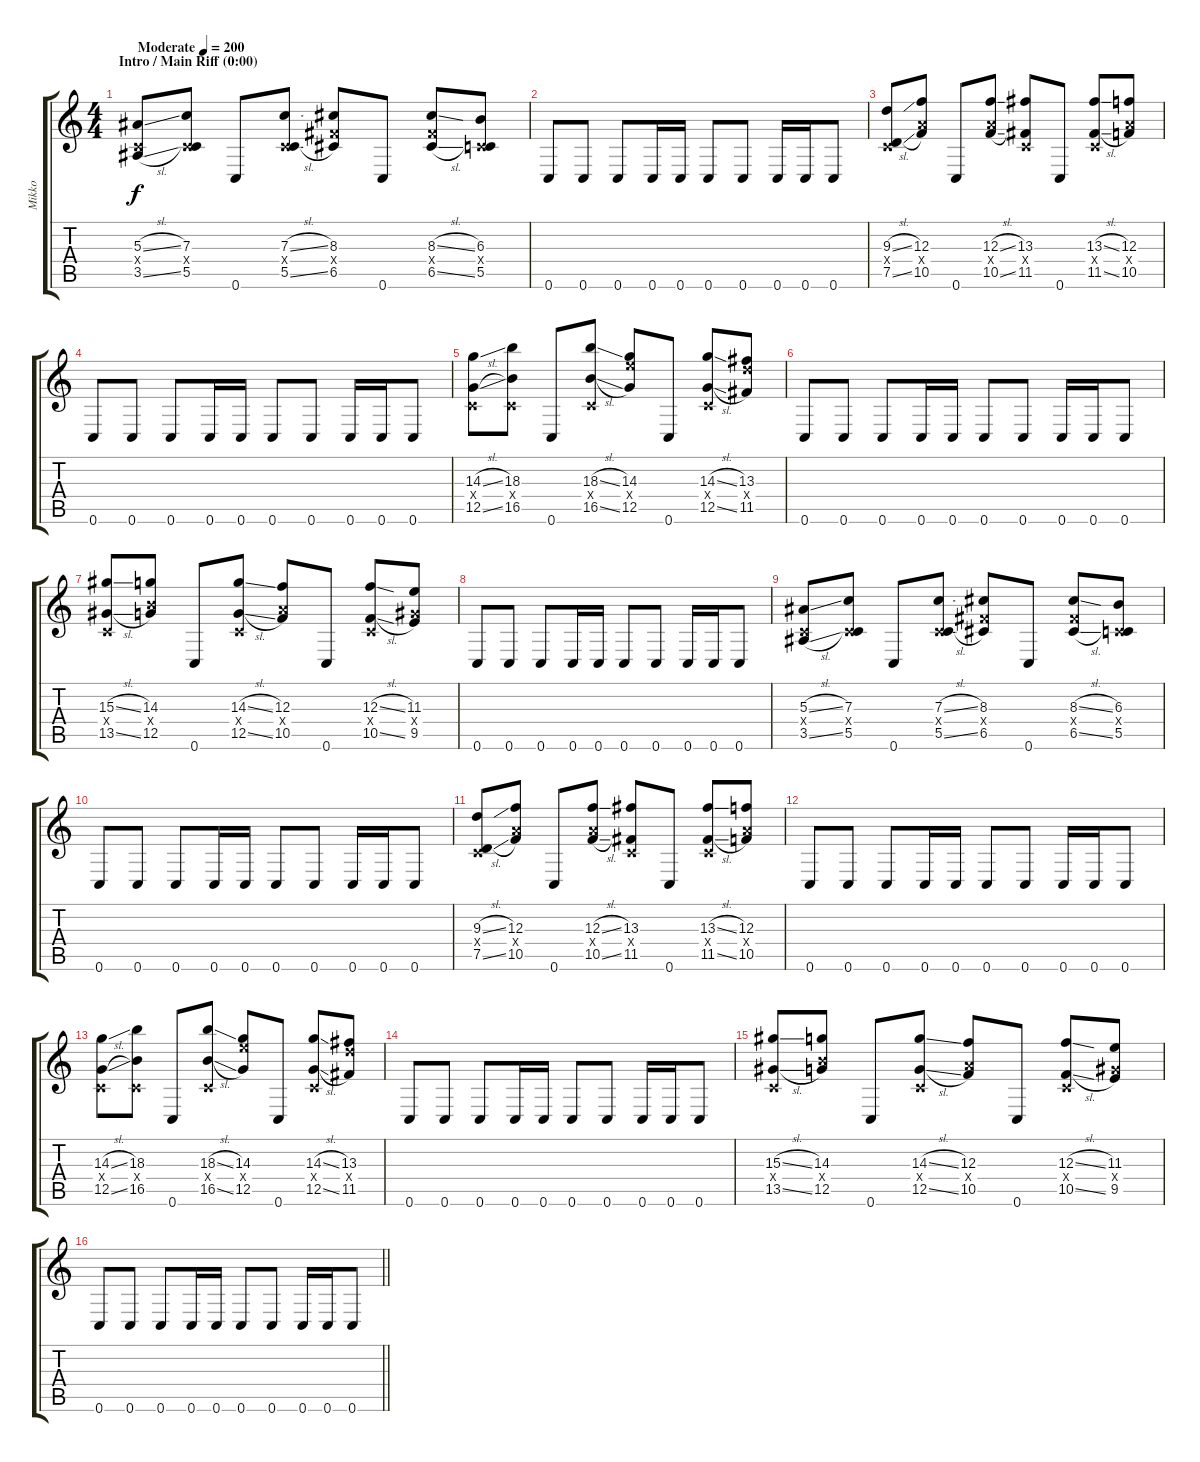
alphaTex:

\track ("Mikko" "Mikko") {instrument distortionguitar}
\staff {score tabs}
\tuning (D4 A3 F3 C3 G2 C2) {hide}
\ts (4 4)
\section ("" "Intro / Main Riff (0:00)")
\tempo (200 "Moderate")
\clef g2
\ks c
(5.3{sl} 0.4{x} 3.5{sl}).8{dy f instrument distortionguitar} (7.3 0.4{x} 5.5).8 0.6.8 (7.3{sl} 0.4{x} 5.5{sl}).8 (8.3 6.4{x} 6.5).8 0.6.8 (8.3{sl} 6.4{x} 6.5{sl}).8 (6.3 0.4{x} 5.5).8 |
0.6.8 0.6.8 0.6.8 0.6.16 0.6.16 0.6.8 0.6.8 0.6.16 0.6.16 0.6.8 |
(9.3{sl} 0.4{x} 7.5{sl}).8 (12.3 9.4{x} 10.5).8 0.6.8 (12.3{sl} 9.4{x} 10.5{sl}).8 (13.3 0.4{x} 11.5).8 0.6.8 (13.3{sl} 0.4{x} 11.5{sl}).8 (12.3 9.4{x} 10.5).8 |
0.6.8 0.6.8 0.6.8 0.6.16 0.6.16 0.6.8 0.6.8 0.6.16 0.6.16 0.6.8 |
(14.3{sl} 0.4{x} 12.5{sl}).8 (18.3 0.4{x} 16.5).8 0.6.8 (18.3{sl} 0.4{x} 16.5{sl}).8 (14.3 16.4{x} 12.5).8 0.6.8 (14.3{sl} 0.4{x} 12.5{sl}).8 (13.3 14.4{x} 11.5).8 |
0.6.8 0.6.8 0.6.8 0.6.16 0.6.16 0.6.8 0.6.8 0.6.16 0.6.16 0.6.8 |
(15.3{sl} 0.4{x} 13.5{sl}).8 (14.3 11.4{x} 12.5).8 0.6.8 (14.3{sl} 0.4{x} 12.5{sl}).8 (12.3 9.4{x} 10.5).8 0.6.8 (12.3{sl} 0.4{x} 10.5{sl}).8 (11.3 8.4{x} 9.5).8 |
0.6.8 0.6.8 0.6.8 0.6.16 0.6.16 0.6.8 0.6.8 0.6.16 0.6.16 0.6.8 |
(5.3{sl} 0.4{x} 3.5{sl}).8 (7.3 0.4{x} 5.5).8 0.6.8 (7.3{sl} 0.4{x} 5.5{sl}).8 (8.3 6.4{x} 6.5).8 0.6.8 (8.3{sl} 6.4{x} 6.5{sl}).8 (6.3 0.4{x} 5.5).8 |
0.6.8 0.6.8 0.6.8 0.6.16 0.6.16 0.6.8 0.6.8 0.6.16 0.6.16 0.6.8 |
(9.3{sl} 0.4{x} 7.5{sl}).8 (12.3 9.4{x} 10.5).8 0.6.8 (12.3{sl} 9.4{x} 10.5{sl}).8 (13.3 0.4{x} 11.5).8 0.6.8 (13.3{sl} 0.4{x} 11.5{sl}).8 (12.3 9.4{x} 10.5).8 |
0.6.8 0.6.8 0.6.8 0.6.16 0.6.16 0.6.8 0.6.8 0.6.16 0.6.16 0.6.8 |
(14.3{sl} 0.4{x} 12.5{sl}).8 (18.3 0.4{x} 16.5).8 0.6.8 (18.3{sl} 0.4{x} 16.5{sl}).8 (14.3 16.4{x} 12.5).8 0.6.8 (14.3{sl} 0.4{x} 12.5{sl}).8 (13.3 14.4{x} 11.5).8 |
0.6.8 0.6.8 0.6.8 0.6.16 0.6.16 0.6.8 0.6.8 0.6.16 0.6.16 0.6.8 |
(15.3{sl} 0.4{x} 13.5{sl}).8 (14.3 11.4{x} 12.5).8 0.6.8 (14.3{sl} 0.4{x} 12.5{sl}).8 (12.3 9.4{x} 10.5).8 0.6.8 (12.3{sl} 0.4{x} 10.5{sl}).8 (11.3 8.4{x} 9.5).8 |
\barLineRight lightlight
0.6.8 0.6.8 0.6.8 0.6.16 0.6.16 0.6.8 0.6.8 0.6.16 0.6.16 0.6.8
